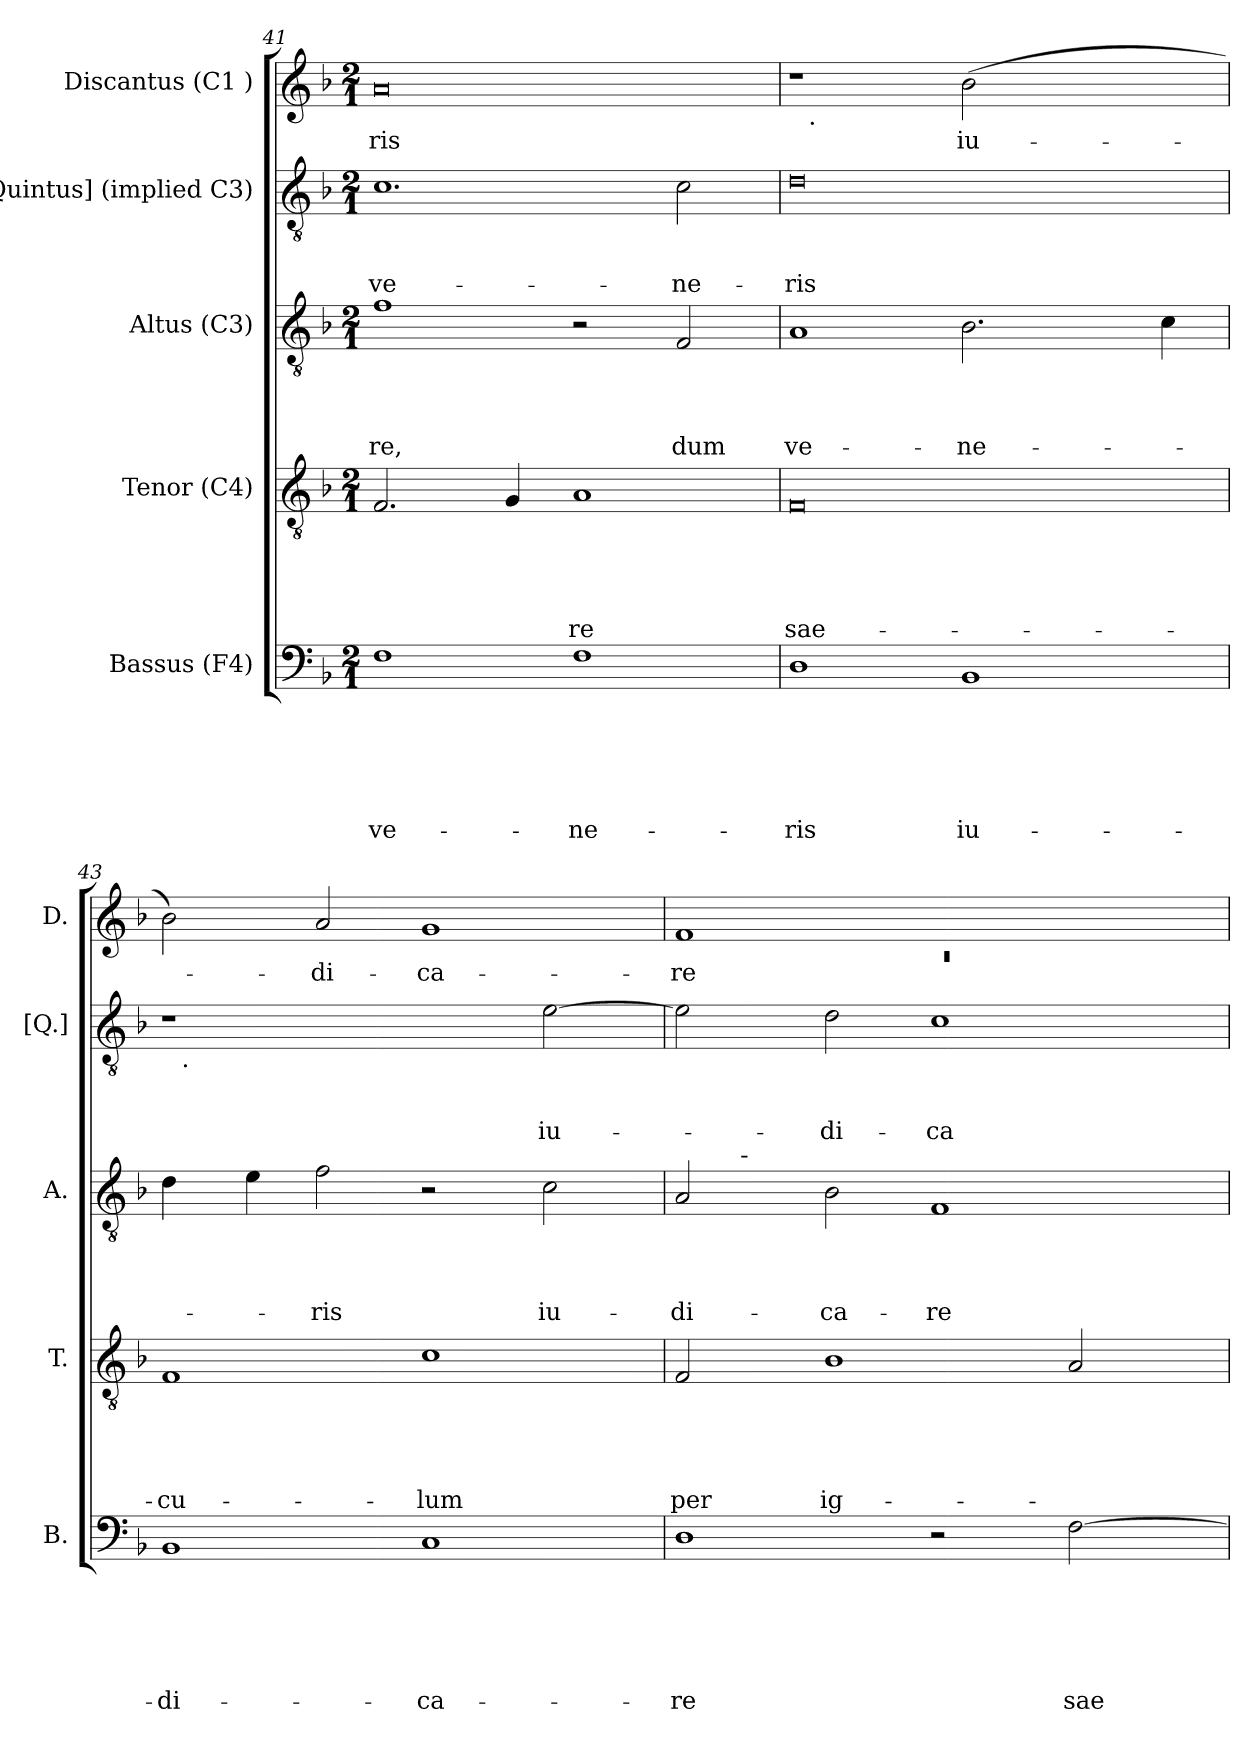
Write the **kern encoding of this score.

**kern	**text	**text	**text	**text	**text	**text	**kern	**text	**text	**text	**text	**text	**kern	**text	**text	**text	**text	**kern	**text	**text	**text	**kern	**text
*part5	*part5	*part5	*part5	*part5	*part5	*part5	*part4	*part4	*part4	*part4	*part4	*part4	*part3	*part3	*part3	*part3	*part3	*part2	*part2	*part2	*part2	*part1	*part1
*staff5	*staff5	*staff5	*staff5	*staff5	*staff5	*staff5	*staff4	*staff4	*staff4	*staff4	*staff4	*staff4	*staff3	*staff3	*staff3	*staff3	*staff3	*staff2	*staff2	*staff2	*staff2	*staff1	*staff1
*I"Bassus (F4)	*	*	*	*	*	*	*I"Tenor (C4)	*	*	*	*	*	*I"Altus (C3)	*	*	*	*	*I"[Quintus] (implied C3)	*	*	*	*I"Discantus (C1 )	*
*I'B.	*	*	*	*	*	*	*I'T.	*	*	*	*	*	*I'A.	*	*	*	*	*I'[Q.]	*	*	*	*I'D.	*
*clefF4	*	*	*	*	*	*	*clefGv2	*	*	*	*	*	*clefGv2	*	*	*	*	*clefGv2	*	*	*	*clefG2	*
*k[b-]	*	*	*	*	*	*	*k[b-]	*	*	*	*	*	*k[b-]	*	*	*	*	*k[b-]	*	*	*	*k[b-]	*
*F:	*	*	*	*	*	*	*F:	*	*	*	*	*	*F:	*	*	*	*	*F:	*	*	*	*F:	*
*M2/1	*	*	*	*	*	*	*M2/1	*	*	*	*	*	*M2/1	*	*	*	*	*M2/1	*	*	*	*M2/1	*
=41	=41	=41	=41	=41	=41	=41	=41	=41	=41	=41	=41	=41	=41	=41	=41	=41	=41	=41	=41	=41	=41	=41	=41
!	!	!	!	!	!	!LO:LY:b	!	!	!	!	!	!	!	!	!	!	!LO:LY:b	!	!	!	!LO:LY:b	!	!LO:LY:b:rj
1F	.	.	.	.	.	ve-	2.F/	.	.	.	.	.	1f	.	.	.	-re,	1.c	.	.	ve-	0a	-ris
.	.	.	.	.	.	.	4G/	.	.	.	.	.	.	.	.	.	.	.	.	.	.	.	.
!	!	!	!	!	!	!LO:LY:b	!	!	!	!	!	!LO:LY:b	!	!	!	!	!	!	!	!	!	!	!
1F	.	.	.	.	.	-ne-	1A	.	.	.	.	-re	2r	.	.	.	.	.	.	.	.	.	.
!	!	!	!	!	!	!	!	!	!	!	!	!	!	!	!	!	!LO:LY:b	!	!	!	!LO:LY:b	!	!
.	.	.	.	.	.	.	.	.	.	.	.	.	2F/	.	.	.	dum	2c\	.	.	-ne-	.	.
=42	=42	=42	=42	=42	=42	=42	=42	=42	=42	=42	=42	=42	=42	=42	=42	=42	=42	=42	=42	=42	=42	=42	=42
!	!	!	!	!	!	!LO:LY:b	!	!	!	!	!	!LO:LY:b:rj	!	!	!	!	!LO:LY:b	!	!	!	!LO:LY:b:rj	!	!
*	*	*	*	*	*	*	*	*	*	*	*	*	*	*	*	*	*	*	*	*	*	*^	*
1D	.	.	.	.	.	-ris	0F	.	.	.	.	sae-	1A	.	.	.	ve-	0d	.	.	-ris	1r	32ryy	.
!	!	!	!	!	!	!	!	!	!	!	!	!	!	!	!	!	!	!	!	!	!	!	!LO:TX:b:t=.	!
.	.	.	.	.	.	.	.	.	.	.	.	.	.	.	.	.	.	.	.	.	.	.	1ryy	.
!	!	!	!	!	!	!LO:LY:b	!	!	!	!	!	!	!	!	!	!	!LO:LY:b	!	!	!	!	!	!	!LO:LY:b
1BB-	.	.	.	.	.	iu-	.	.	.	.	.	.	2.B-\	.	.	.	-ne-	.	.	.	.	(>2b-\	.	iu-
.	.	.	.	.	.	.	.	.	.	.	.	.	.	.	.	.	.	.	.	.	.	.	2ryy	.
.	.	.	.	.	.	.	.	.	.	.	.	.	.	.	.	.	.	.	.	.	.	2ryy	.	.
.	.	.	.	.	.	.	.	.	.	.	.	.	.	.	.	.	.	.	.	.	.	.	4...ryy	.
.	.	.	.	.	.	.	.	.	.	.	.	.	4c\	.	.	.	.	.	.	.	.	.	.	.
=43	=43	=43	=43	=43	=43	=43	=43	=43	=43	=43	=43	=43	=43	=43	=43	=43	=43	=43	=43	=43	=43	=43	=43	=43
!	!	!	!	!	!	!LO:LY:b	!	!	!	!	!	!LO:LY:b	!	!	!	!	!	!	!	!	!	!	!	!
*	*	*	*	*	*	*	*	*	*	*	*	*	*	*	*	*	*	*^	*	*	*	*v	*v	*
1BB-	.	.	.	.	.	-di-	1F	.	.	.	.	-cu-	4d\	.	.	.	.	1r	32ryy	.	.	.	2b-\)	.
!	!	!	!	!	!	!	!	!	!	!	!	!	!	!	!	!	!	!	!LO:TX:b:t=.	!	!	!	!	!
.	.	.	.	.	.	.	.	.	.	.	.	.	.	.	.	.	.	.	1ryy	.	.	.	.	.
.	.	.	.	.	.	.	.	.	.	.	.	.	4e\	.	.	.	.	.	.	.	.	.	.	.
!	!	!	!	!	!	!	!	!	!	!	!	!	!	!	!	!	!LO:LY:b	!	!	!	!	!	!	!LO:LY:b
.	.	.	.	.	.	.	.	.	.	.	.	.	2f\	.	.	.	-ris	.	.	.	.	.	2a/	-di-
!	!	!	!	!	!	!LO:LY:b	!	!	!	!	!	!LO:LY:b	!	!	!	!	!	!	!	!	!	!	!	!LO:LY:b
1C	.	.	.	.	.	-ca-	1c	.	.	.	.	-lum	2r	.	.	.	.	2ryy	.	.	.	.	1g	-ca-
.	.	.	.	.	.	.	.	.	.	.	.	.	.	.	.	.	.	.	2ryy	.	.	.	.	.
!	!	!	!	!	!	!	!	!	!	!	!	!	!	!	!	!	!LO:LY:b	!	!	!	!	!LO:LY:b	!	!
.	.	.	.	.	.	.	.	.	.	.	.	.	2c\	.	.	.	iu-	[<2e\	.	.	.	iu-	.	.
.	.	.	.	.	.	.	.	.	.	.	.	.	.	.	.	.	.	.	4...ryy	.	.	.	.	.
!!LO:LB:g=z
=44	=44	=44	=44	=44	=44	=44	=44	=44	=44	=44	=44	=44	=44	=44	=44	=44	=44	=44	=44	=44	=44	=44	=44	=44
*	*	*	*	*	*	*	*	*	*	*	*	*	*	*	*	*	*	*	*	*	*	*	*^	*
!	!	!	!	!	!	!LO:LY:b	!	!	!	!	!	!LO:LY:b	!	!	!	!	!LO:LY:b	!	!	!	!	!	!	!LO:N:vis=1	!LO:LY:b
*	*	*	*	*	*	*	*	*	*	*	*	*	*^	*	*	*	*	*v	*v	*	*	*	*	*	*
1D	.	.	.	.	.	-re	2F/	.	.	.	.	per	2A/	8ryy	.	.	.	-di-	2e\]	.	.	.	1f	0rc	-re
.	.	.	.	.	.	.	.	.	.	.	.	.	.	32ryy	.	.	.	.	.	.	.	.	.	.	.
!	!	!	!	!	!	!	!	!	!	!	!	!	!	!LO:TX:a:t=-	!	!	!	!	!	!	!	!	!	!	!
.	.	.	.	.	.	.	.	.	.	.	.	.	.	1ryy	.	.	.	.	.	.	.	.	.	.	.
!	!	!	!	!	!	!	!	!	!	!	!	!LO:LY:b	!	!	!	!	!	!LO:LY:b	!	!	!	!LO:LY:b	!	!	!
.	.	.	.	.	.	.	1B-	.	.	.	.	ig-	2B-\	.	.	.	.	-ca-	2d\	.	.	-di-	.	.	.
!	!	!	!	!	!	!	!	!	!	!	!	!	!	!	!	!	!	!LO:LY:b	!	!	!	!LO:LY:b	!	!	!
2r	.	.	.	.	.	.	.	.	.	.	.	.	1F	.	.	.	.	-re	1c	.	.	-ca-	1ryy	.	.
.	.	.	.	.	.	.	.	.	.	.	.	.	.	2ryy	.	.	.	.	.	.	.	.	.	.	.
!	!	!	!	!	!	!LO:LY:b	!	!	!	!	!	!	!	!	!	!	!	!	!	!	!	!	!	!	!
[>2F\	.	.	.	.	.	sae-	2A/	.	.	.	.	.	.	.	.	.	.	.	.	.	.	.	.	.	.
.	.	.	.	.	.	.	.	.	.	.	.	.	.	4ryy	.	.	.	.	.	.	.	.	.	.	.
.	.	.	.	.	.	.	.	.	.	.	.	.	.	16.ryy	.	.	.	.	.	.	.	.	.	.	.
*	*	*	*	*	*	*	*	*	*	*	*	*	*v	*v	*	*	*	*	*	*	*	*	*v	*v	*
=	=	=	=	=	=	=	=	=	=	=	=	=	=	=	=	=	=	=	=	=	=	=	=
*-	*-	*-	*-	*-	*-	*-	*-	*-	*-	*-	*-	*-	*-	*-	*-	*-	*-	*-	*-	*-	*-	*-	*-
